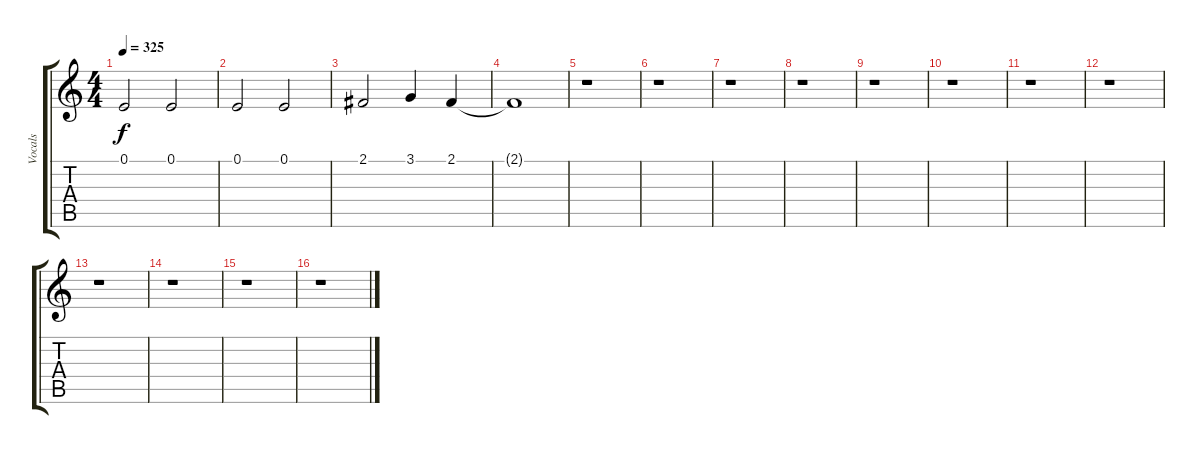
\track ("Vocals" "Vocals") {instrument tenorsax}
\staff {score tabs}
\tuning (E4 B3 G3 D3 A2 E2) {hide}
\ts (4 4)
\tempo 325
\clef g2
\ks c
0.1.2{dy f} 0.1.2 |
0.1.2 0.1.2 |
2.1.2 3.1.4 2.1.4 |
2.1{t}.1 |
r.1 |
r.1 |
r.1 |
r.1 |
r.1 |
r.1 |
r.1 |
r.1 |
r.1 |
r.1 |
r.1 |
r.1
